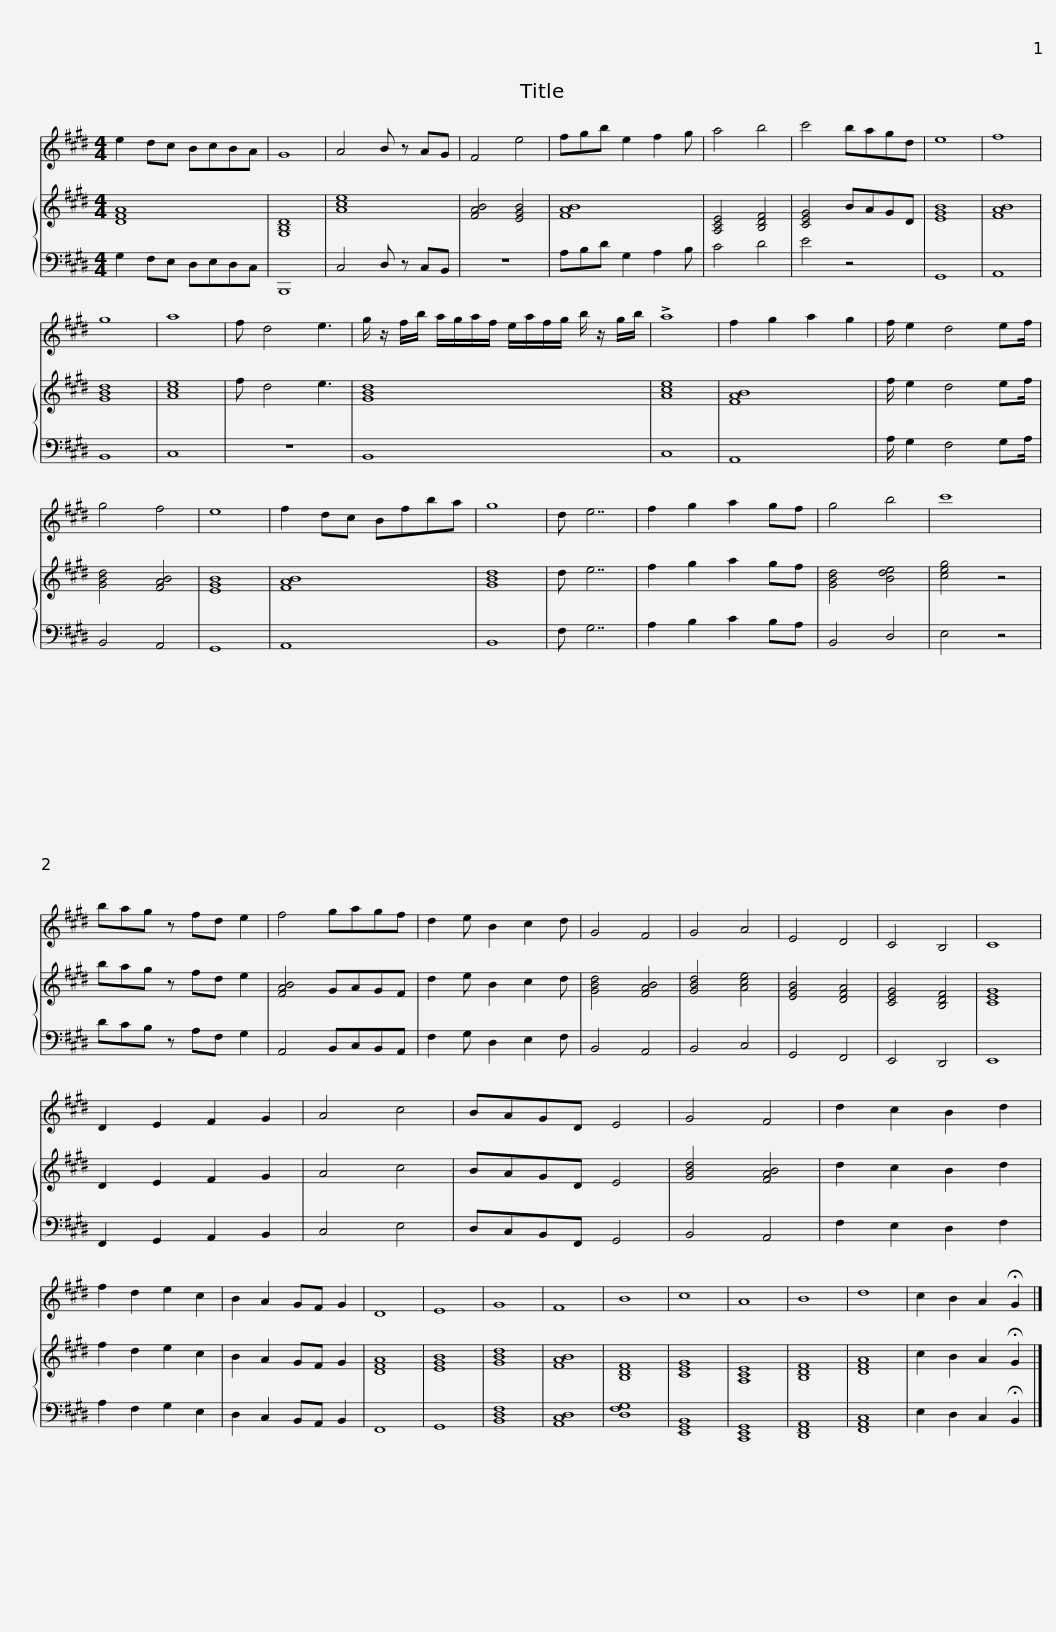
X:1
%%score 1 { 2 | 3 }
L:1/8
M:4/4
I:linebreak $
K:E
V:1 treble
V:2 treble
V:3 bass
V:1
 e2 dc BcBA | G8 | A4 B z AG | F4 e4 | fgb e2 f2 g | %5
 a4 b4 | c'4 bagd | e8 |$ f8 | g8 | %10
 a8 | f d4 e3 | g/ z/ f/b/ a/g/a/f/ e/a/f/g/ b/ z/ g/b/ | !>!a8 | f2 g2 a2 g2 |$ %15
 f/ e2 d4 ef/ | g4 f4 | e8 | f2 dc Bfba | g8 | %20
 d e7 | f2 g2 a2 gf | g4 b4 | c'8 |$ bag z fd e2 | %25
 f4 gagf | d2 e B2 c2 d | G4 F4 | G4 A4 | E4 D4 | %30
 C4 B,4 | C8 | D2 E2 F2 G2 |$ A4 c4 | BAGD E4 | %35
 G4 F4 | d2 c2 B2 d2 | f2 d2 e2 c2 | B2 A2 GF G2 | D8 | %40
 E8 | G8 | F8 | B8 |$ c8 | %45
 A8 | B8 | d8 | c2 B2 A2 !fermata!G2 |] %49
V:2
 [DFA]8 | [G,B,D]8 | [Ace]8 | [FAB]4 [EGB]4 | [FAB]8 | %5
 [A,CE]4 [B,DF]4 | [CEG]4 BAGD | [EGB]8 |$ [FAB]8 | [GBd]8 | %10
 [Ace]8 | f d4 e3 | [GBd]8 | [Ace]8 | [FAB]8 |$ %15
 f/ e2 d4 ef/ | [GBd]4 [FAB]4 | [EGB]8 | [FAB]8 | [GBd]8 | %20
 d e7 | f2 g2 a2 gf | [GBd]4 [Bde]4 | [ceg]4 z4 |$ bag z fd e2 | %25
 [FAB]4 GAGF | d2 e B2 c2 d | [GBd]4 [FAB]4 | [GBd]4 [Ace]4 | [EGB]4 [DFA]4 | %30
 [CEG]4 [B,DF]4 | [CEG]8 | D2 E2 F2 G2 |$ A4 c4 | BAGD E4 | %35
 [GBd]4 [FAB]4 | d2 c2 B2 d2 | f2 d2 e2 c2 | B2 A2 GF G2 | [DFA]8 | %40
 [EGB]8 | [GBd]8 | [FAB]8 | [B,DF]8 |$ [CEG]8 | %45
 [A,CE]8 | [B,DF]8 | [DFA]8 | c2 B2 A2 !fermata!G2 |] %49
V:3
 G,2 F,E, D,E,D,C, | B,,,8 | C,4 D, z C,B,, | z8 | A,B,D G,2 A,2 B, | %5
 C4 D4 | E4 z4 | G,,8 |$ A,,8 | B,,8 | %10
 C,8 | z8 | B,,8 | C,8 | A,,8 |$ %15
 A,/ G,2 F,4 G,A,/ | B,,4 A,,4 | G,,8 | A,,8 | B,,8 | %20
 F, G,7 | A,2 B,2 C2 B,A, | B,,4 D,4 | E,4 z4 |$ DCB, z A,F, G,2 | %25
 A,,4 B,,C,B,,A,, | F,2 G, D,2 E,2 F, | B,,4 A,,4 | B,,4 C,4 | G,,4 F,,4 | %30
 E,,4 D,,4 | E,,8 | F,,2 G,,2 A,,2 B,,2 |$ C,4 E,4 | D,C,B,,F,, G,,4 | %35
 B,,4 A,,4 | F,2 E,2 D,2 F,2 | A,2 F,2 G,2 E,2 | D,2 C,2 B,,A,, B,,2 | F,,8 | %40
 G,,8 | [B,,D,F,]8 | [A,,C,D,]8 | [D,F,G,]8 |$ [E,,G,,B,,]8 | %45
 [C,,E,,G,,]8 | [D,,F,,A,,]8 | [F,,A,,C,]8 | E,2 D,2 C,2 !fermata!B,,2 |] %49
